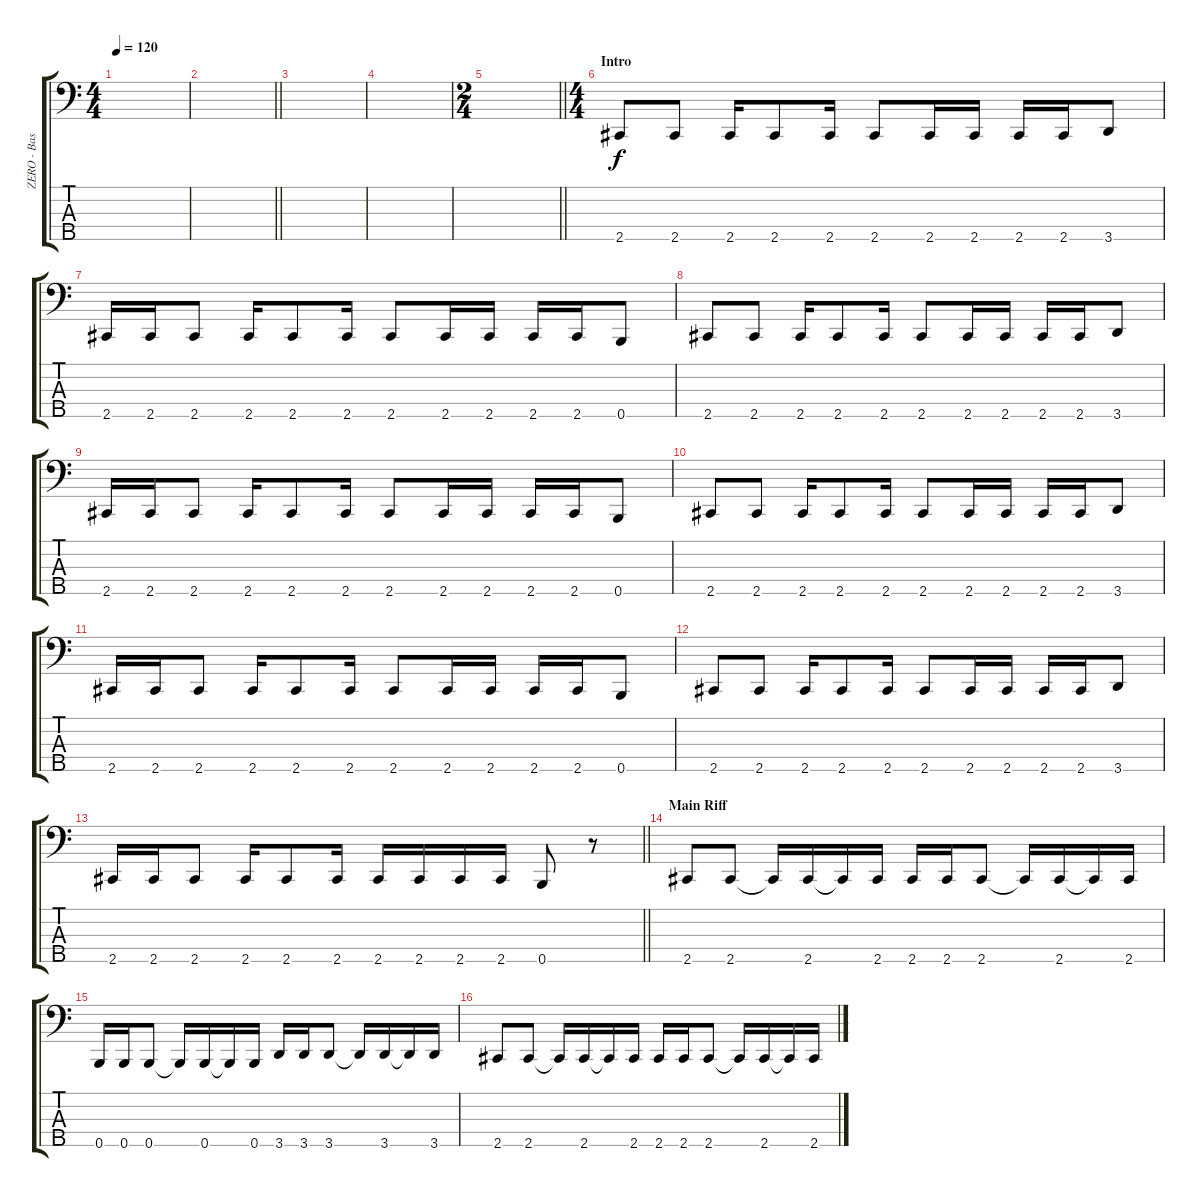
\track ("ZERO - Bass" "ZERO - Bas") {instrument electricbassfinger}
\staff {score tabs}
\tuning (G2 D2 A1 E1 B0) {hide}
\ts (4 4)
\tempo 120
\clef f4
\ks c
|
\barLineRight lightlight
|
\section ("" "")
|
|
\ts (2 4)
\barLineRight lightlight
|
\ts (4 4)
\section ("" "Intro")
2.5.8 2.5.8 2.5.16 2.5.8 2.5.16 2.5.8 2.5.16 2.5.16 2.5.16 2.5.16 3.5.8 |
2.5.16 2.5.16 2.5.8 2.5.16 2.5.8 2.5.16 2.5.8 2.5.16 2.5.16 2.5.16 2.5.16 0.5.8 |
2.5.8 2.5.8 2.5.16 2.5.8 2.5.16 2.5.8 2.5.16 2.5.16 2.5.16 2.5.16 3.5.8 |
2.5.16 2.5.16 2.5.8 2.5.16 2.5.8 2.5.16 2.5.8 2.5.16 2.5.16 2.5.16 2.5.16 0.5.8 |
2.5.8 2.5.8 2.5.16 2.5.8 2.5.16 2.5.8 2.5.16 2.5.16 2.5.16 2.5.16 3.5.8 |
2.5.16 2.5.16 2.5.8 2.5.16 2.5.8 2.5.16 2.5.8 2.5.16 2.5.16 2.5.16 2.5.16 0.5.8 |
2.5.8 2.5.8 2.5.16 2.5.8 2.5.16 2.5.8 2.5.16 2.5.16 2.5.16 2.5.16 3.5.8 |
\barLineRight lightlight
2.5.16 2.5.16 2.5.8 2.5.16 2.5.8 2.5.16 2.5.16 2.5.16 2.5.16 2.5.16 0.5.8 r.8 |
\section ("" "Main Riff")
2.5.8 2.5.8 2.5{t}.16 2.5.16 2.5{t}.16 2.5.16 2.5.16 2.5.16 2.5.8 2.5{t}.16 2.5.16 2.5{t}.16 2.5.16 |
0.5.16 0.5.16 0.5.8 0.5{t}.16 0.5.16 0.5{t}.16 0.5.16 3.5.16 3.5.16 3.5.8 3.5{t}.16 3.5.16 3.5{t}.16 3.5.16 |
2.5.8 2.5.8 2.5{t}.16 2.5.16 2.5{t}.16 2.5.16 2.5.16 2.5.16 2.5.8 2.5{t}.16 2.5.16 2.5{t}.16 2.5.16
